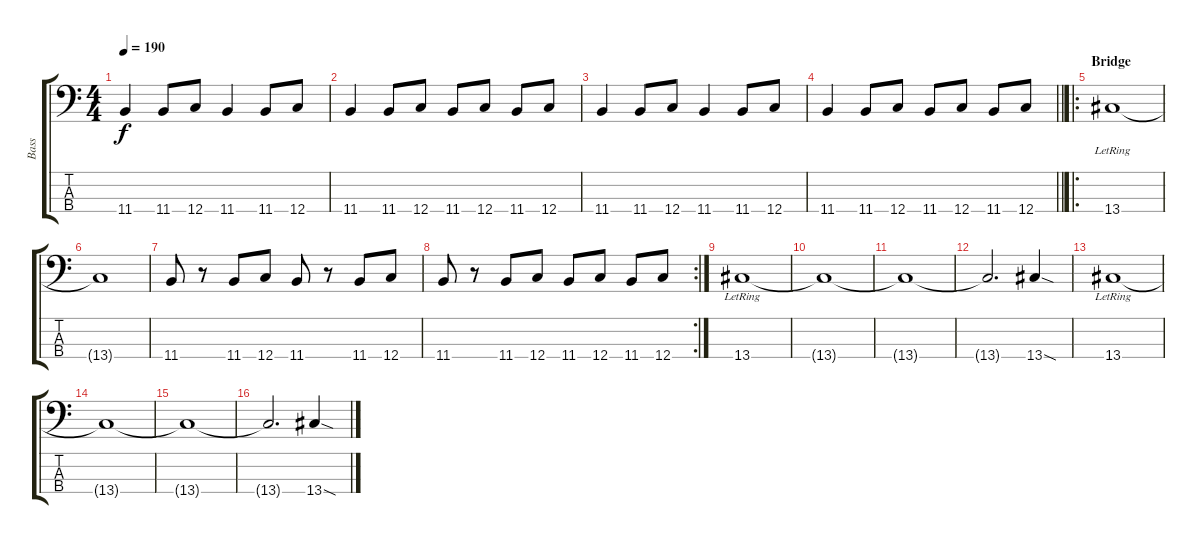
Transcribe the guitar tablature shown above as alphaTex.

\track ("Bass" "Bass") {instrument electricbasspick}
\staff {score tabs}
\tuning (F2 C2 G1 C1) {hide}
\ts (4 4)
\tempo 190
\clef f4
\ks c
11.4.4{dy f} 11.4.8 12.4.8 11.4.4 11.4.8 12.4.8 |
11.4.4 11.4.8 12.4.8 11.4.8 12.4.8 11.4.8 12.4.8 |
11.4.4 11.4.8 12.4.8 11.4.4 11.4.8 12.4.8 |
\barLineRight lightlight
11.4.4 11.4.8 12.4.8 11.4.8 12.4.8 11.4.8 12.4.8 |
\ro
\section ("" "Bridge")
13.4{lr}.1 |
13.4{t}.1 |
11.4.8 r.8 11.4.8 12.4.8 11.4.8 r.8 11.4.8 12.4.8 |
\rc 2
11.4.8 r.8 11.4.8 12.4.8 11.4.8 12.4.8 11.4.8 12.4.8 |
13.4{lr}.1 |
13.4{t}.1 |
13.4{t}.1 |
13.4{t}.2{d} 13.4{sod}.4 |
13.4{lr}.1 |
13.4{t}.1 |
13.4{t}.1 |
13.4{t}.2{d} 13.4{sod}.4
